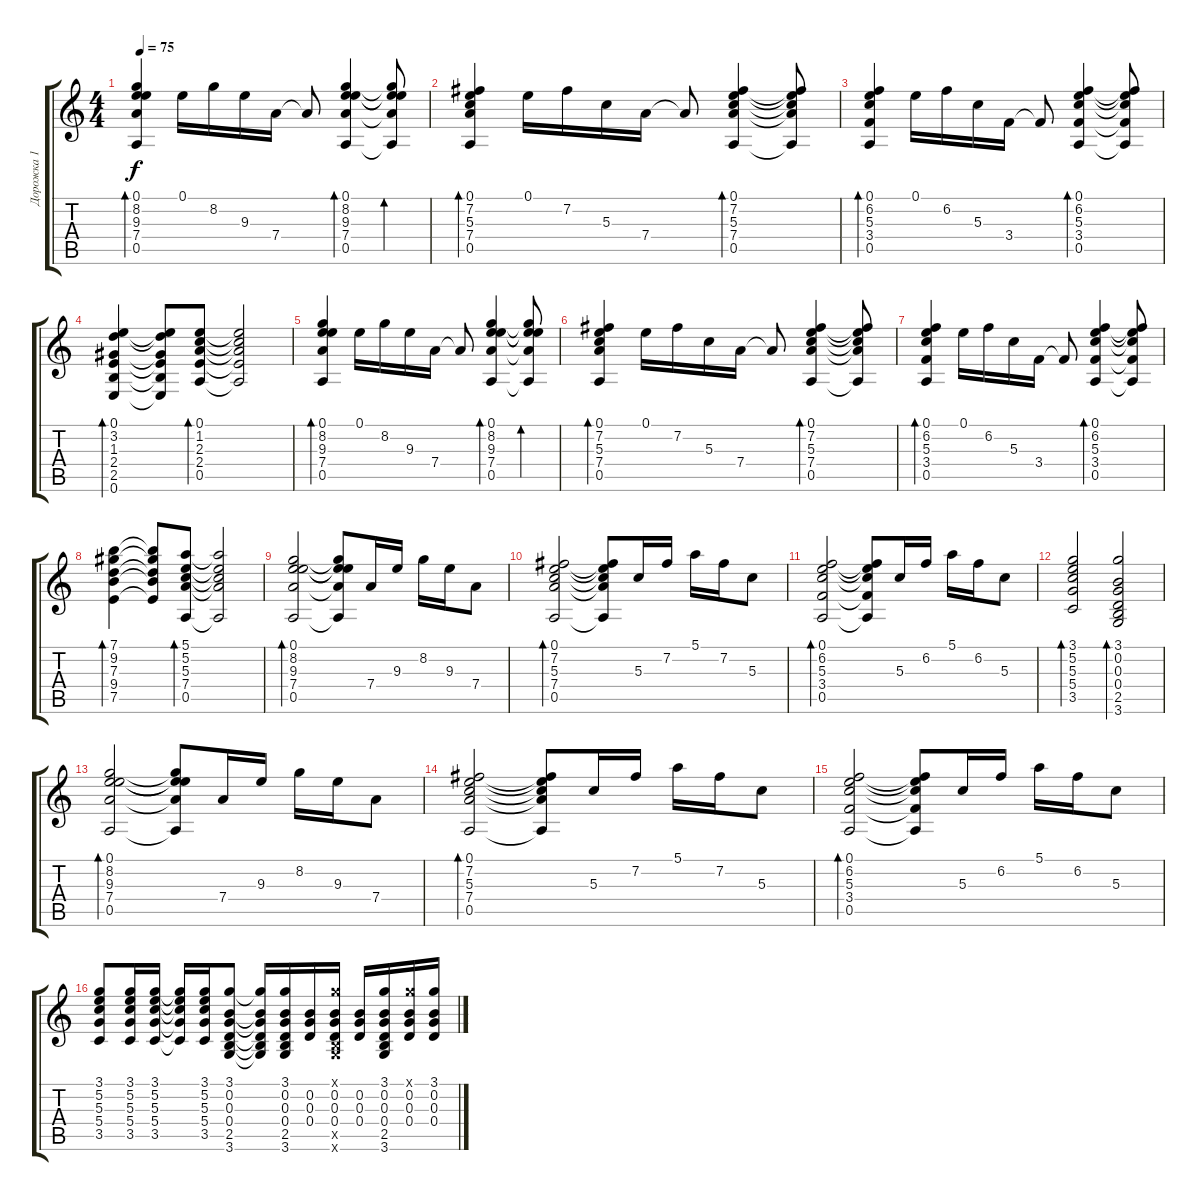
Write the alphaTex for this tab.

\track ("Дорожка 1" "Дорожка 1") {instrument acousticguitarnylon}
\staff {score tabs}
\tuning (E4 B3 G3 D3 A2 E2) {hide}
\ts (4 4)
\tempo 75
\clef g2
\ks c
(0.1 8.2 9.3 7.4 0.5).4{bd 120 dy f instrument acousticguitarnylon} 0.1.16 8.2.16 9.3.16 7.4.16 7.4{t}.8 (0.1 8.2 9.3 7.4 0.5).4{bd 120} (0.1{t} 8.2{t} 9.3{t} 7.4{t} 0.5{t}).8{bd 120} |
(0.1 7.2 5.3 7.4 0.5).4{bd 120} 0.1.16 7.2.16 5.3.16 7.4.16 7.4{t}.8 (0.1 7.2 5.3 7.4 0.5).4{bd 120} (0.1{t} 7.2{t} 5.3{t} 7.4{t} 0.5{t}).8 |
(0.1 6.2 5.3 3.4 0.5).4{bd 120} 0.1.16 6.2.16 5.3.16 3.4.16 3.4{t}.8 (0.1 6.2 5.3 3.4 0.5).4{bd 120} (0.1{t} 6.2{t} 5.3{t} 3.4{t} 0.5{t}).8 |
(0.1 3.2 1.3 2.4 2.5 0.6).4{bd 120} (0.1{t} 3.2{t} 1.3{t} 2.4{t} 2.5{t} 0.6{t}).8 (0.1 1.2 2.3 2.4 0.5).8{bd 120} (0.1{t} 1.2{t} 2.3{t} 2.4{t} 0.5{t}).2 |
(0.1 8.2 9.3 7.4 0.5).4{bd 120} 0.1.16 8.2.16 9.3.16 7.4.16 7.4{t}.8 (0.1 8.2 9.3 7.4 0.5).4{bd 120} (0.1{t} 8.2{t} 9.3{t} 7.4{t} 0.5{t}).8{bd 120} |
(0.1 7.2 5.3 7.4 0.5).4{bd 120} 0.1.16 7.2.16 5.3.16 7.4.16 7.4{t}.8 (0.1 7.2 5.3 7.4 0.5).4{bd 120} (0.1{t} 7.2{t} 5.3{t} 7.4{t} 0.5{t}).8 |
(0.1 6.2 5.3 3.4 0.5).4{bd 120} 0.1.16 6.2.16 5.3.16 3.4.16 3.4{t}.8 (0.1 6.2 5.3 3.4 0.5).4{bd 120} (0.1{t} 6.2{t} 5.3{t} 3.4{t} 0.5{t}).8 |
(7.1 9.2 7.3 9.4 7.5).4{bd 120} (7.1{t} 9.2{t} 7.3{t} 9.4{t} 7.5{t}).8 (5.1 5.2 5.3 7.4 0.5).8{bd 120} (5.1{t} 5.2{t} 5.3{t} 7.4{t} 0.5{t}).2 |
(0.1 8.2 9.3 7.4 0.5).2{bd 120} (0.1{t} 8.2{t} 9.3{t} 7.4{t} 0.5{t}).8 7.4.16 9.3.16 8.2.16 9.3.16 7.4.8 |
(0.1 7.2 5.3 7.4 0.5).2{bd 120} (0.1{t} 7.2{t} 5.3{t} 7.4{t} 0.5{t}).8 5.3.16 7.2.16 5.1.16 7.2.16 5.3.8 |
(0.1 6.2 5.3 3.4 0.5).2{bd 120} (0.1{t} 6.2{t} 5.3{t} 3.4{t} 0.5{t}).8 5.3.16 6.2.16 5.1.16 6.2.16 5.3.8 |
(3.1 5.2 5.3 5.4 3.5).2{bd 120} (3.1 0.2 0.3 0.4 2.5 3.6).2{bd 120} |
(0.1 8.2 9.3 7.4 0.5).2{bd 120} (0.1{t} 8.2{t} 9.3{t} 7.4{t} 0.5{t}).8 7.4.16 9.3.16 8.2.16 9.3.16 7.4.8 |
(0.1 7.2 5.3 7.4 0.5).2{bd 120} (0.1{t} 7.2{t} 5.3{t} 7.4{t} 0.5{t}).8 5.3.16 7.2.16 5.1.16 7.2.16 5.3.8 |
(0.1 6.2 5.3 3.4 0.5).2{bd 120} (0.1{t} 6.2{t} 5.3{t} 3.4{t} 0.5{t}).8 5.3.16 6.2.16 5.1.16 6.2.16 5.3.8 |
(3.1 5.2 5.3 5.4 3.5).8 (3.1 5.2 5.3 5.4 3.5).16 (3.1 5.2 5.3 5.4 3.5).16 (3.1{t} 5.2{t} 5.3{t} 5.4{t} 3.5{t}).16 (3.1 5.2 5.3 5.4 3.5).16 (3.1 0.2 0.3 0.4 2.5 3.6).8 (3.1{t} 0.2{t} 0.3{t} 0.4{t} 2.5{t} 3.6{t}).16 (3.1 0.2 0.3 0.4 2.5 3.6).16 (0.2 0.3 0.4).16 (3.1{x} 0.2 0.3 0.4 2.5{x} 3.6{x}).16 (0.2 0.3 0.4).16 (3.1 0.2 0.3 0.4 2.5 3.6).16 (3.1{x} 0.2 0.3 0.4).16 (3.1 0.2 0.3 0.4).16
